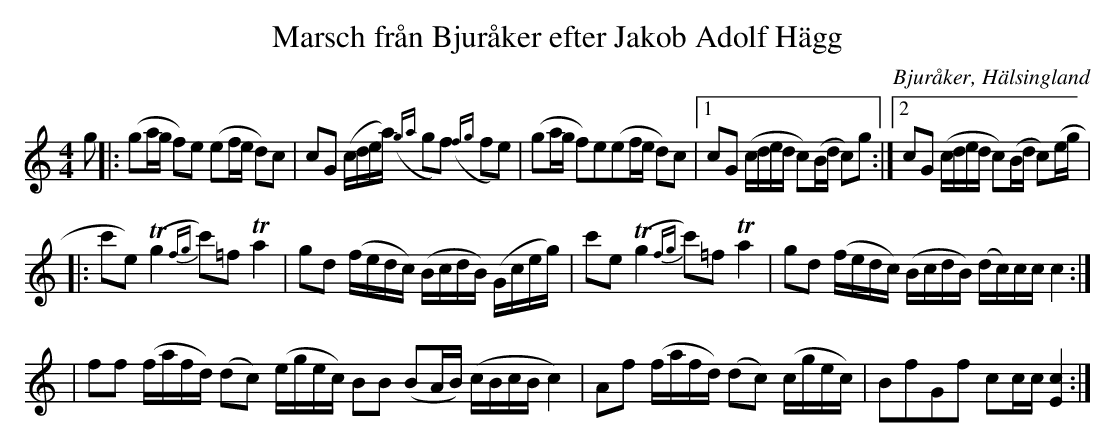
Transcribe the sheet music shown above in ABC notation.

X:1
T: Marsch från Bjuråker efter Jakob Adolf Hägg
O: Bjuråker, Hälsingland
M: 4/4
L: 1/16
K: C
g2|:(g2ag f2)e2 (e2fe d2)c2|c2G2 (cdea) ({ga}g2f2) ({fg}f2e2)|(g2ag f2)e2(e2fe d2)c2|1 c2G2 (cded c2)(Bd c2)g2:|2 c2G2 (cded c2)(Bd c2)(eg|
|:c'2e2) (Tg4 {fg}c'2)=f2 Ta4|g2d2 (fedc) (BcdB) (Gceg)|c'2e2 (Tg4 {fg}c'2)=f2 Ta4|g2d2 (fedc) (BcdB) (dc)cc c4:|
|f2f2 (fafd) (d2c2) (egec) B2B2 (B2AB) (cBcB c4) |A2f2 (fafd) (d2c2) (cgec) |B2f2G2f2 c2cc [E4c4]:|
